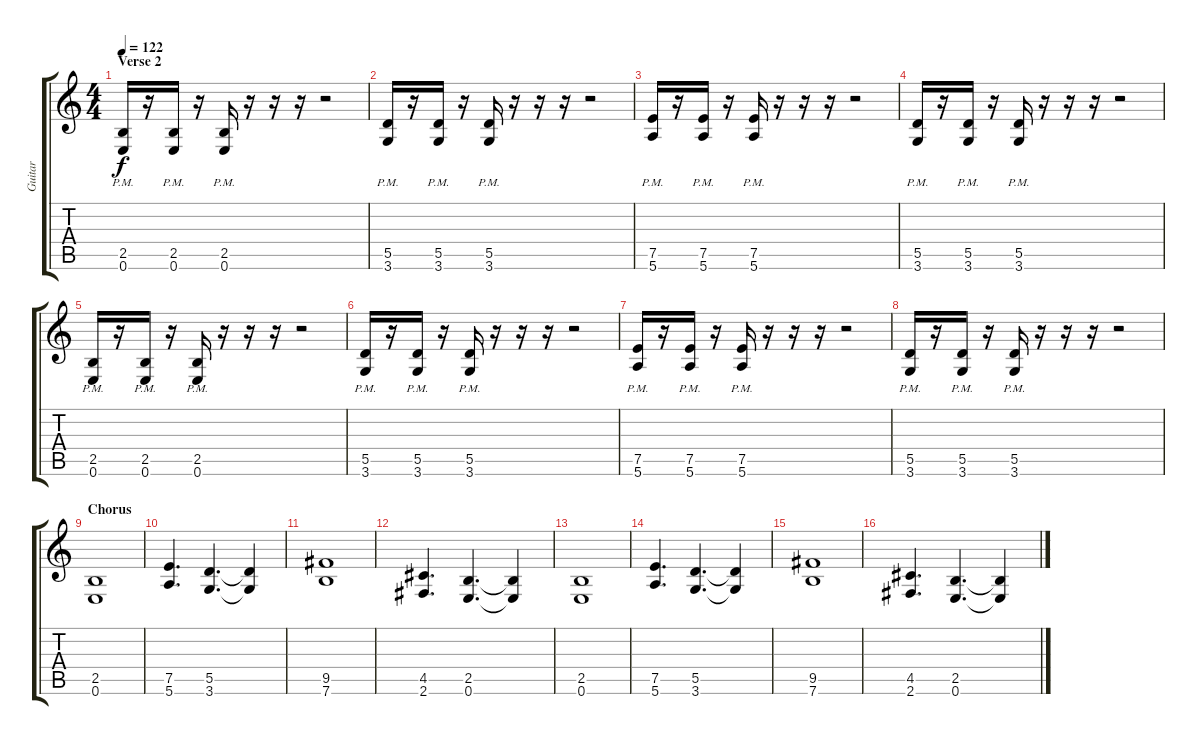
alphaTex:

\track ("Guitar" "Guitar") {instrument distortionguitar}
\staff {score tabs}
\tuning (E4 B3 G3 D3 A2 E2) {hide}
\ts (4 4)
\section ("" "Verse 2")
\tempo 122
\clef g2
\ks c
(2.5{pm} 0.6{pm}).16{dy f} r.16 (2.5{pm} 0.6{pm}).16 r.16 (2.5{pm} 0.6{pm}).16 r.16 r.16 r.16 r.2 |
(5.5{pm} 3.6{pm}).16 r.16 (5.5{pm} 3.6{pm}).16 r.16 (5.5{pm} 3.6{pm}).16 r.16 r.16 r.16 r.2 |
(7.5{pm} 5.6{pm}).16 r.16 (7.5{pm} 5.6{pm}).16 r.16 (7.5{pm} 5.6{pm}).16 r.16 r.16 r.16 r.2 |
(5.5{pm} 3.6{pm}).16 r.16 (5.5{pm} 3.6{pm}).16 r.16 (5.5{pm} 3.6{pm}).16 r.16 r.16 r.16 r.2 |
(2.5{pm} 0.6{pm}).16 r.16 (2.5{pm} 0.6{pm}).16 r.16 (2.5{pm} 0.6{pm}).16 r.16 r.16 r.16 r.2 |
(5.5{pm} 3.6{pm}).16 r.16 (5.5{pm} 3.6{pm}).16 r.16 (5.5{pm} 3.6{pm}).16 r.16 r.16 r.16 r.2 |
(7.5{pm} 5.6{pm}).16 r.16 (7.5{pm} 5.6{pm}).16 r.16 (7.5{pm} 5.6{pm}).16 r.16 r.16 r.16 r.2 |
(5.5{pm} 3.6{pm}).16 r.16 (5.5{pm} 3.6{pm}).16 r.16 (5.5{pm} 3.6{pm}).16 r.16 r.16 r.16 r.2 |
\section ("" "Chorus")
(2.5 0.6).1 |
(7.5 5.6).4{d} (5.5 3.6).4{d} (5.5{t} 3.6{t}).4 |
(9.5 7.6).1 |
(4.5 2.6).4{d} (2.5 0.6).4{d} (2.5{t} 0.6{t}).4 |
(2.5 0.6).1 |
(7.5 5.6).4{d} (5.5 3.6).4{d} (5.5{t} 3.6{t}).4 |
(9.5 7.6).1 |
(4.5 2.6).4{d} (2.5 0.6).4{d} (2.5{t} 0.6{t}).4
